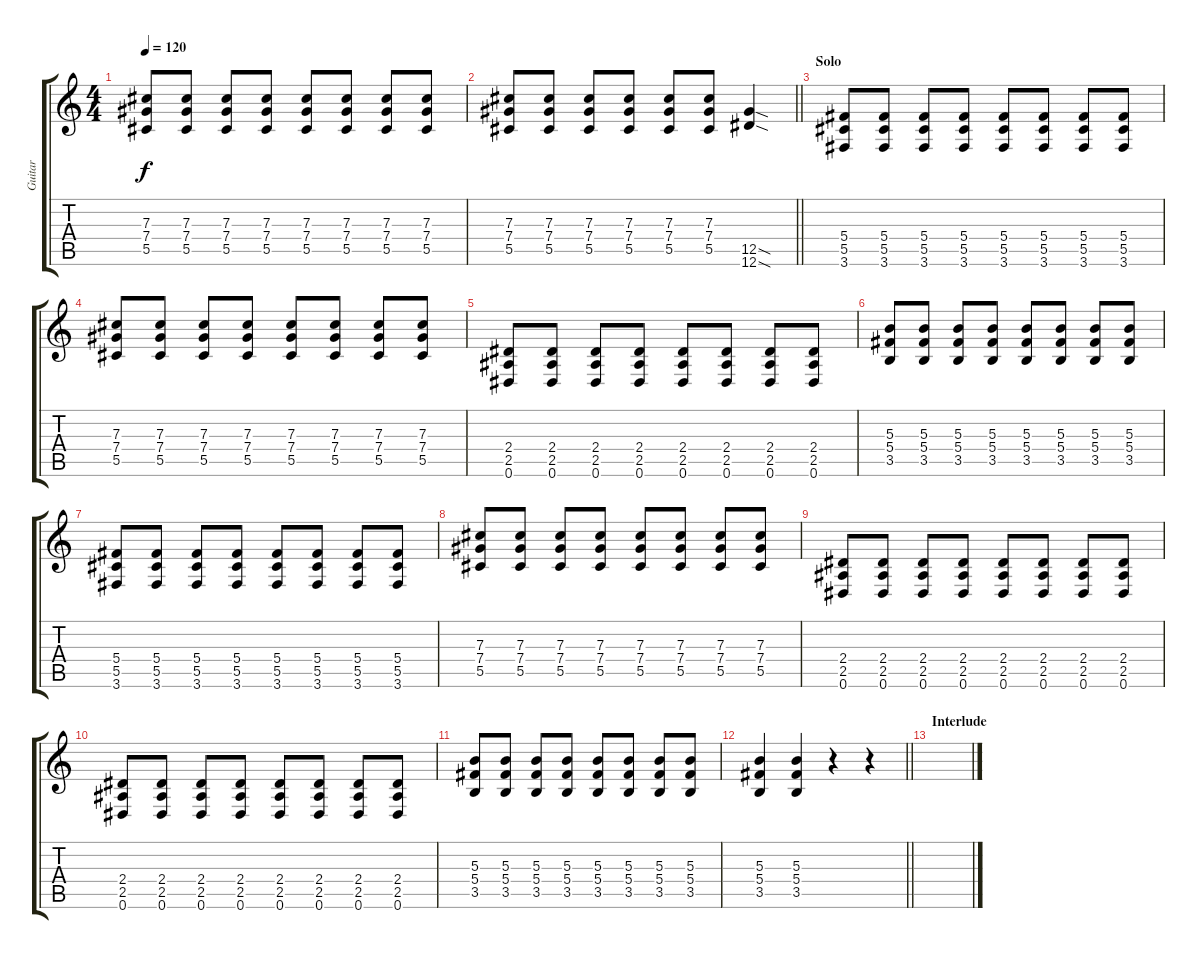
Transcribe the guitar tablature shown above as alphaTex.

\track ("Guitar" "Guitar") {instrument distortionguitar}
\staff {score tabs}
\tuning (Eb4 Bb3 Gb3 Db3 Ab2 Eb2) {hide}
\ts (4 4)
\tempo 120
\clef g2
\ks c
(7.3 7.4 5.5).8{dy f} (7.3 7.4 5.5).8 (7.3 7.4 5.5).8 (7.3 7.4 5.5).8 (7.3 7.4 5.5).8 (7.3 7.4 5.5).8 (7.3 7.4 5.5).8 (7.3 7.4 5.5).8 |
\barLineRight lightlight
(7.3 7.4 5.5).8 (7.3 7.4 5.5).8 (7.3 7.4 5.5).8 (7.3 7.4 5.5).8 (7.3 7.4 5.5).8 (7.3 7.4 5.5).8 (12.5{sod} 12.6{sod}).4 |
\section ("" "Solo")
(5.4 5.5 3.6).8 (5.4 5.5 3.6).8 (5.4 5.5 3.6).8 (5.4 5.5 3.6).8 (5.4 5.5 3.6).8 (5.4 5.5 3.6).8 (5.4 5.5 3.6).8 (5.4 5.5 3.6).8 |
(7.3 7.4 5.5).8 (7.3 7.4 5.5).8 (7.3 7.4 5.5).8 (7.3 7.4 5.5).8 (7.3 7.4 5.5).8 (7.3 7.4 5.5).8 (7.3 7.4 5.5).8 (7.3 7.4 5.5).8 |
(2.4 2.5 0.6).8 (2.4 2.5 0.6).8 (2.4 2.5 0.6).8 (2.4 2.5 0.6).8 (2.4 2.5 0.6).8 (2.4 2.5 0.6).8 (2.4 2.5 0.6).8 (2.4 2.5 0.6).8 |
(5.3 5.4 3.5).8 (5.3 5.4 3.5).8 (5.3 5.4 3.5).8 (5.3 5.4 3.5).8 (5.3 5.4 3.5).8 (5.3 5.4 3.5).8 (5.3 5.4 3.5).8 (5.3 5.4 3.5).8 |
(5.4 5.5 3.6).8 (5.4 5.5 3.6).8 (5.4 5.5 3.6).8 (5.4 5.5 3.6).8 (5.4 5.5 3.6).8 (5.4 5.5 3.6).8 (5.4 5.5 3.6).8 (5.4 5.5 3.6).8 |
(7.3 7.4 5.5).8 (7.3 7.4 5.5).8 (7.3 7.4 5.5).8 (7.3 7.4 5.5).8 (7.3 7.4 5.5).8 (7.3 7.4 5.5).8 (7.3 7.4 5.5).8 (7.3 7.4 5.5).8 |
(2.4 2.5 0.6).8 (2.4 2.5 0.6).8 (2.4 2.5 0.6).8 (2.4 2.5 0.6).8 (2.4 2.5 0.6).8 (2.4 2.5 0.6).8 (2.4 2.5 0.6).8 (2.4 2.5 0.6).8 |
(2.4 2.5 0.6).8 (2.4 2.5 0.6).8 (2.4 2.5 0.6).8 (2.4 2.5 0.6).8 (2.4 2.5 0.6).8 (2.4 2.5 0.6).8 (2.4 2.5 0.6).8 (2.4 2.5 0.6).8 |
(5.3 5.4 3.5).8 (5.3 5.4 3.5).8 (5.3 5.4 3.5).8 (5.3 5.4 3.5).8 (5.3 5.4 3.5).8 (5.3 5.4 3.5).8 (5.3 5.4 3.5).8 (5.3 5.4 3.5).8 |
\barLineRight lightlight
(5.3 5.4 3.5).4 (5.3 5.4 3.5).4 r.4 r.4 |
\section ("" "Interlude")
